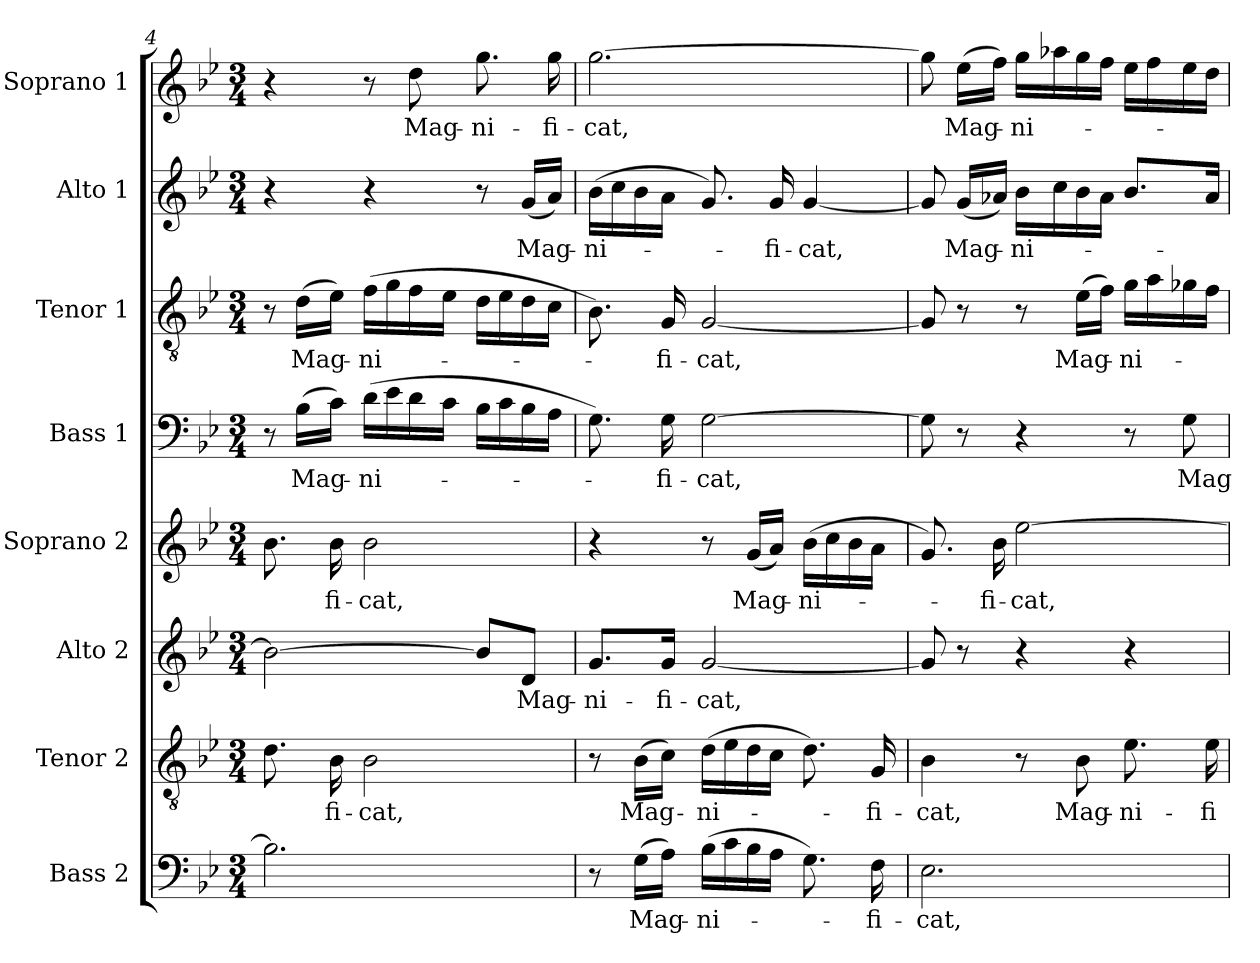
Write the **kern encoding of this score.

**kern	**text	**kern	**text	**kern	**text	**kern	**text	**kern	**text	**kern	**text	**kern	**text	**kern	**text
*part8	*part8	*part7	*part7	*part6	*part6	*part5	*part5	*part4	*part4	*part3	*part3	*part2	*part2	*part1	*part1
*staff8	*staff8	*staff7	*staff7	*staff6	*staff6	*staff5	*staff5	*staff4	*staff4	*staff3	*staff3	*staff2	*staff2	*staff1	*staff1
*I"Bass 2	*	*I"Tenor 2	*	*I"Alto 2	*	*I"Soprano 2	*	*I"Bass 1	*	*I"Tenor 1	*	*I"Alto 1	*	*I"Soprano 1	*
*I'B 2.	*	*I'T 2.	*	*I'A 2.	*	*I'S 2.	*	*I'B 1.	*	*I'T 1.	*	*I'A 1.	*	*I'S 1.	*
*clefF4	*	*clefGv2	*	*clefG2	*	*clefG2	*	*clefF4	*	*clefGv2	*	*clefG2	*	*clefG2	*
*	*	*ITrd7c12	*	*	*	*	*	*	*	*ITrd7c12	*	*	*	*	*
*k[b-e-]	*	*k[b-e-]	*	*k[b-e-]	*	*k[b-e-]	*	*k[b-e-]	*	*k[b-e-]	*	*k[b-e-]	*	*k[b-e-]	*
*B-:	*	*B-:	*	*B-:	*	*B-:	*	*B-:	*	*B-:	*	*B-:	*	*B-:	*
*M3/4	*	*M3/4	*	*M3/4	*	*M3/4	*	*M3/4	*	*M3/4	*	*M3/4	*	*M3/4	*
=4	=4	=4	=4	=4	=4	=4	=4	=4	=4	=4	=4	=4	=4	=4	=4
2.B-i\]	.	8.Di\	.	2b-i\_	.	8.b-i\	.	8r	.	8r	.	4r	.	4r	.
!	!	!	!	!	!	!	!	!	!LO:LY:b:color=#000000	!	!	!	!	!	!
!	!	!	!	!	!	!	!	!	!	!	!LO:LY:b:color=#000000	!	!	!	!
.	.	.	.	.	.	.	.	(16B-i\LL	Mag-	(16Di\LL	Mag-	.	.	.	.
!	!	!	!LO:LY:b:color=#000000	!	!	!	!	!	!	!	!	!	!	!	!
!	!	!	!	!	!	!	!LO:LY:b:color=#000000	!	!	!	!	!	!	!	!
.	.	16BB-i\	-fi-	.	.	16b-i\	-fi-	16ci\JJ)	.	16E-i\JJ)	.	.	.	.	.
!	!	!	!LO:LY:b:color=#000000	!	!	!	!	!	!	!	!	!	!	!	!
!	!	!	!	!	!	!	!LO:LY:b:color=#000000	!	!	!	!	!	!	!	!
!	!	!	!	!	!	!	!	!	!LO:LY:b:color=#000000	!	!	!	!	!	!
!	!	!	!	!	!	!	!	!	!	!	!LO:LY:b:color=#000000	!	!	!	!
.	.	2BB-i\	-cat,	.	.	2b-i\	-cat,	(16di\LL	-ni-	(16Fi\LL	-ni-	4r	.	8r	.
.	.	.	.	.	.	.	.	16e-i\	.	16Gi\	.	.	.	.	.
!	!	!	!	!	!	!	!	!	!	!	!	!	!	!	!LO:LY:b:color=#000000
.	.	.	.	.	.	.	.	16di\	.	16Fi\	.	.	.	8ddi\	Mag-
.	.	.	.	.	.	.	.	16ci\JJ	.	16E-i\JJ	.	.	.	.	.
!	!	!	!	!	!	!	!	!	!	!	!	!	!	!	!LO:LY:b:color=#000000
.	.	.	.	8b-i/L]	.	.	.	16B-i\LL	.	16Di\LL	.	8r	.	8.ggi\	-ni-
.	.	.	.	.	.	.	.	16ci\	.	16E-i\	.	.	.	.	.
!	!	!	!	!	!LO:LY:b:color=#000000	!	!	!	!	!	!	!	!	!	!
!	!	!	!	!	!	!	!	!	!	!	!	!	!LO:LY:b:color=#000000	!	!
.	.	.	.	8di/J	Mag-	.	.	16B-i\	.	16Di\	.	(16gi/LL	Mag-	.	.
!	!	!	!	!	!	!	!	!	!	!	!	!	!	!	!LO:LY:b:color=#000000
.	.	.	.	.	.	.	.	16Ai\JJ	.	16Ci\JJ	.	16ai/JJ)	.	16ggi\	-fi-
!!LO:PB:g=z
=5	=5	=5	=5	=5	=5	=5	=5	=5	=5	=5	=5	=5	=5	=5	=5
!	!	!	!	!	!LO:LY:b:color=#000000	!	!	!	!	!	!	!	!	!	!
!	!	!	!	!	!	!	!	!	!	!	!	!	!LO:LY:b:color=#000000	!	!
!	!	!	!	!	!	!	!	!	!	!	!	!	!	!	!LO:LY:b:color=#000000
8r	.	8r	.	8.gi/L	-ni-	4r	.	8.Gi\)	.	8.BB-i\)	.	(16b-i\LL	-ni-	[2.ggi\	-cat,
.	.	.	.	.	.	.	.	.	.	.	.	16cci\	.	.	.
!	!LO:LY:b:color=#000000	!	!	!	!	!	!	!	!	!	!	!	!	!	!
!	!	!	!LO:LY:b:color=#000000	!	!	!	!	!	!	!	!	!	!	!	!
(16Gi\LL	Mag-	(16BB-i\LL	Mag-	.	.	.	.	.	.	.	.	16b-i\	.	.	.
!	!	!	!	!	!LO:LY:b:color=#000000	!	!	!	!	!	!	!	!	!	!
!	!	!	!	!	!	!	!	!	!LO:LY:b:color=#000000	!	!	!	!	!	!
!	!	!	!	!	!	!	!	!	!	!	!LO:LY:b:color=#000000	!	!	!	!
16Ai\JJ)	.	16Ci\JJ)	.	16gi/Jk	-fi-	.	.	16Gi\	-fi-	16GGi/	-fi-	16ai\JJ	.	.	.
!	!LO:LY:b:color=#000000	!	!	!	!	!	!	!	!	!	!	!	!	!	!
!	!	!	!LO:LY:b:color=#000000	!	!	!	!	!	!	!	!	!	!	!	!
!	!	!	!	!	!LO:LY:b:color=#000000	!	!	!	!	!	!	!	!	!	!
!	!	!	!	!	!	!	!	!	!LO:LY:b:color=#000000	!	!	!	!	!	!
!	!	!	!	!	!	!	!	!	!	!	!LO:LY:b:color=#000000	!	!	!	!
(16B-i\LL	-ni-	(16Di\LL	-ni-	[2gi/	-cat,	8r	.	[2Gi\	-cat,	[2GGi/	-cat,	8.gi/)	.	.	.
16ci\	.	16E-i\	.	.	.	.	.	.	.	.	.	.	.	.	.
!	!	!	!	!	!	!	!LO:LY:b:color=#000000	!	!	!	!	!	!	!	!
16B-i\	.	16Di\	.	.	.	(16gi/LL	Mag-	.	.	.	.	.	.	.	.
!	!	!	!	!	!	!	!	!	!	!	!	!	!LO:LY:b:color=#000000	!	!
16Ai\JJ	.	16Ci\JJ	.	.	.	16ai/JJ)	.	.	.	.	.	16gi/	-fi-	.	.
!	!	!	!	!	!	!	!LO:LY:b:color=#000000	!	!	!	!	!	!	!	!
!	!	!	!	!	!	!	!	!	!	!	!	!	!LO:LY:b:color=#000000	!	!
8.Gi\)	.	8.Di\)	.	.	.	(16b-i\LL	-ni-	.	.	.	.	[4gi/	-cat,	.	.
.	.	.	.	.	.	16cci\	.	.	.	.	.	.	.	.	.
.	.	.	.	.	.	16b-i\	.	.	.	.	.	.	.	.	.
!	!LO:LY:b:color=#000000	!	!	!	!	!	!	!	!	!	!	!	!	!	!
!	!	!	!LO:LY:b:color=#000000	!	!	!	!	!	!	!	!	!	!	!	!
16Fi\	-fi-	16GGi/	-fi-	.	.	16ai\JJ	.	.	.	.	.	.	.	.	.
=6	=6	=6	=6	=6	=6	=6	=6	=6	=6	=6	=6	=6	=6	=6	=6
!	!LO:LY:b:color=#000000	!	!	!	!	!	!	!	!	!	!	!	!	!	!
!	!	!	!LO:LY:b:color=#000000	!	!	!	!	!	!	!	!	!	!	!	!
2.E-i\	-cat,	4BB-i\	-cat,	8gi/]	.	8.gi/)	.	8Gi\]	.	8GGi/]	.	8gi/]	.	8ggi\]	.
!	!	!	!	!	!	!	!	!	!	!	!	!	!LO:LY:b:color=#000000	!	!
!	!	!	!	!	!	!	!	!	!	!	!	!	!	!	!LO:LY:b:color=#000000
.	.	.	.	8r	.	.	.	8r	.	8r	.	(16gi/LL	Mag-	(16ee-i\LL	Mag-
!	!	!	!	!	!	!	!LO:LY:b:color=#000000	!	!	!	!	!	!	!	!
.	.	.	.	.	.	16b-i\	-fi-	.	.	.	.	16a-Xi/JJ)	.	16ffi\JJ)	.
!	!	!	!	!	!	!	!LO:LY:b:color=#000000	!	!	!	!	!	!	!	!
!	!	!	!	!	!	!	!	!	!	!	!	!	!LO:LY:b:color=#000000	!	!
!	!	!	!	!	!	!	!	!	!	!	!	!	!	!	!LO:LY:b:color=#000000
.	.	8r	.	4r	.	[2ee-i\	-cat,	4r	.	8r	.	16b-i\LL	-ni-	16ggi\LL	-ni-
.	.	.	.	.	.	.	.	.	.	.	.	16cci\	.	16aa-Xi\	.
!	!	!	!LO:LY:b:color=#000000	!	!	!	!	!	!	!	!	!	!	!	!
!	!	!	!	!	!	!	!	!	!	!	!LO:LY:b:color=#000000	!	!	!	!
.	.	8BB-i\	Mag-	.	.	.	.	.	.	(16E-i\LL	Mag-	16b-i\	.	16ggi\	.
.	.	.	.	.	.	.	.	.	.	16Fi\JJ)	.	16a-i\JJ	.	16ffi\JJ	.
!	!	!	!LO:LY:b:color=#000000	!	!	!	!	!	!	!	!	!	!	!	!
!	!	!	!	!	!	!	!	!	!	!	!LO:LY:b:color=#000000	!	!	!	!
.	.	8.E-i\	-ni-	4r	.	.	.	8r	.	16Gi\LL	-ni-	8.b-i/L	.	16ee-i\LL	.
.	.	.	.	.	.	.	.	.	.	16Ai\	.	.	.	16ffi\	.
!	!	!	!	!	!	!	!	!	!LO:LY:b:color=#000000	!	!	!	!	!	!
.	.	.	.	.	.	.	.	8Gi\	Mag-	16G-Xi\	.	.	.	16ee-i\	.
!	!	!	!LO:LY:b:color=#000000	!	!	!	!	!	!	!	!	!	!	!	!
.	.	16E-i\	-fi-	.	.	.	.	.	.	16Fi\JJ	.	16a-i/Jk	.	16ddi\JJ	.
=	=	=	=	=	=	=	=	=	=	=	=	=	=	=	=
*-	*-	*-	*-	*-	*-	*-	*-	*-	*-	*-	*-	*-	*-	*-	*-
